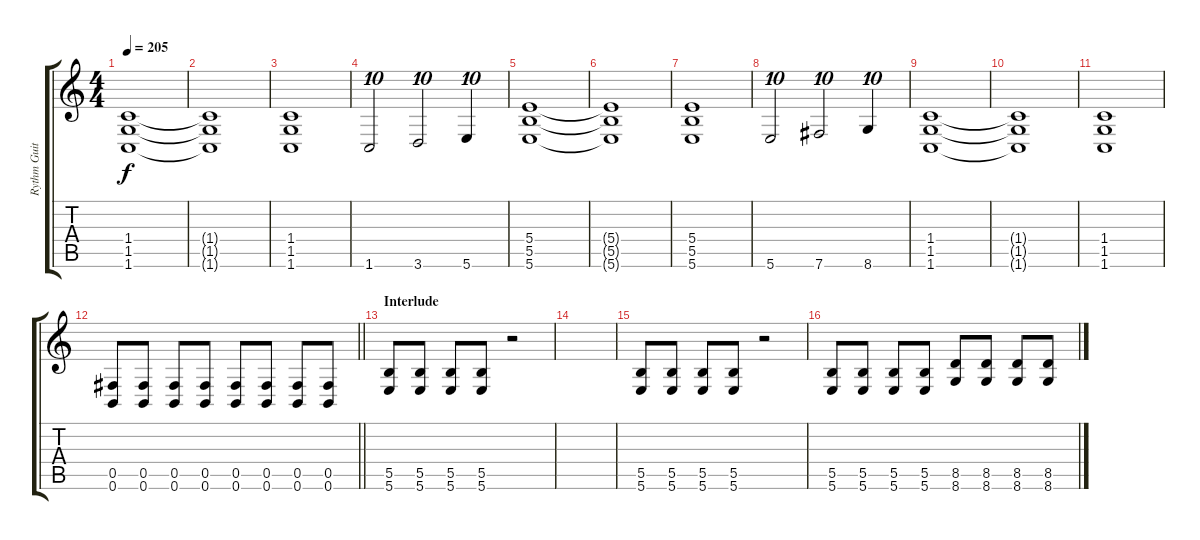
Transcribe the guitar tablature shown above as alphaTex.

\track ("Rythm Guitar" "Rythm Guit") {instrument distortionguitar}
\staff {score tabs}
\tuning (Db4 Ab3 E3 B2 Gb2 B1) {hide}
\ts (4 4)
\tempo 205
\clef g2
\ks c
(1.4 1.5 1.6).1{dy f} |
(1.4{t} 1.5{t} 1.6{t}).1 |
(1.4 1.5 1.6).1 |
1.6.2{tu (10 8)} 3.6.2{tu (10 8)} 5.6.4{tu (10 8)} |
(5.4 5.5 5.6).1 |
(5.4{t} 5.5{t} 5.6{t}).1 |
(5.4 5.5 5.6).1 |
5.6.2{tu (10 8)} 7.6.2{tu (10 8)} 8.6.4{tu (10 8)} |
(1.4 1.5 1.6).1 |
(1.4{t} 1.5{t} 1.6{t}).1 |
(1.4 1.5 1.6).1 |
\barLineRight lightlight
(0.5 0.6).8 (0.5 0.6).8 (0.5 0.6).8 (0.5 0.6).8 (0.5 0.6).8 (0.5 0.6).8 (0.5 0.6).8 (0.5 0.6).8 |
\section ("" "Interlude")
(5.5 5.6).8{volume 16} (5.5 5.6).8 (5.5 5.6).8 (5.5 5.6).8 r.2 |
|
(5.5 5.6).8 (5.5 5.6).8 (5.5 5.6).8 (5.5 5.6).8 r.2 |
(5.5 5.6).8 (5.5 5.6).8 (5.5 5.6).8 (5.5 5.6).8 (8.5 8.6).8 (8.5 8.6).8 (8.5 8.6).8 (8.5 8.6).8
